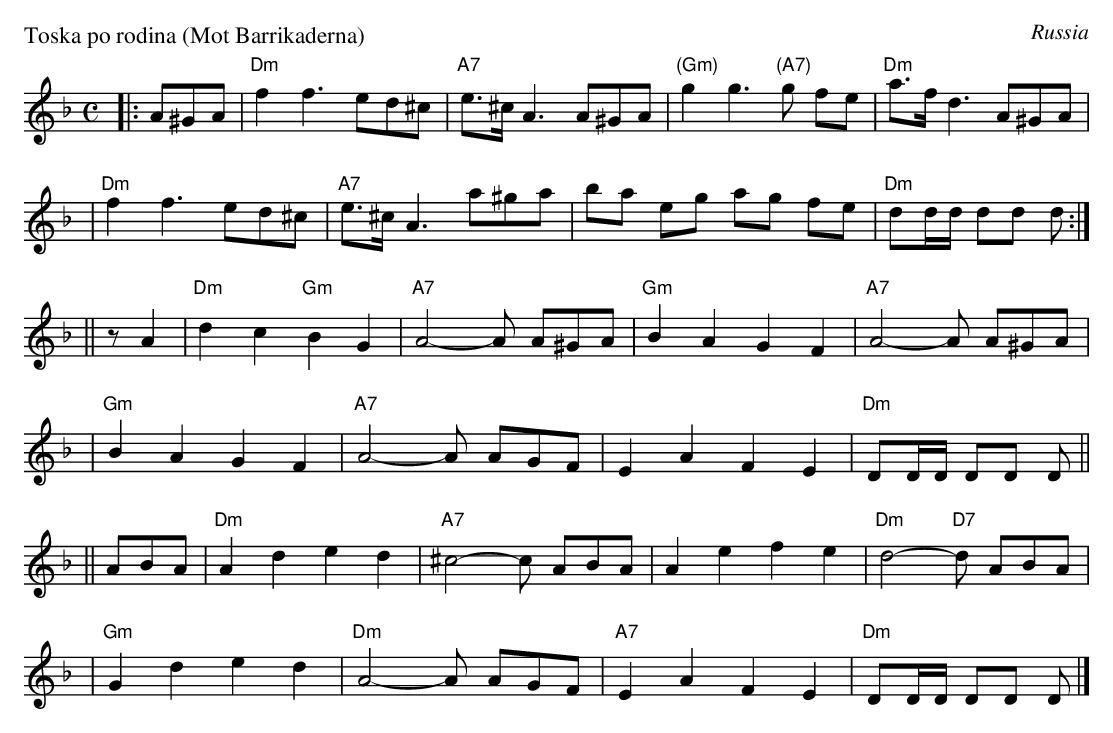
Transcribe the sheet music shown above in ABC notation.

X:1
P: Toska po rodina (Mot Barrikaderna)
O: Russia
M: C
L: 1/8
K: Dm
|: A^GA \
| "Dm"f2 f3 ed^c | "A7"e>^c A3 A^GA | "(Gm)"g2 g3 "(A7)"g fe | "Dm"a>f d3 A^GA |
| "Dm"f2 f3 ed^c | "A7"e>^c A3 a^ga | ba eg ag fe | "Dm"dd/d/ dd d :|
|| z A2 \
| "Dm"d2 c2 "Gm"B2 G2 | "A7"A4- A A^GA | "Gm"B2 A2 G2 F2 | "A7"A4- A A^GA |
| "Gm"B2 A2 G2 F2 | "A7"A4- A AGF | E2 A2 F2 E2 | "Dm"DD/D/ DD D ||
|| ABA \
| "Dm"A2 d2 e2 d2 | "A7"^c4- c ABA | A2 e2 f2 e2 | "Dm"d4- "D7"d ABA |
| "Gm"G2 d2 e2 d2 | "Dm"A4- A AGF | "A7"E2 A2 F2 E2 | "Dm"DD/D/ DD D |]
